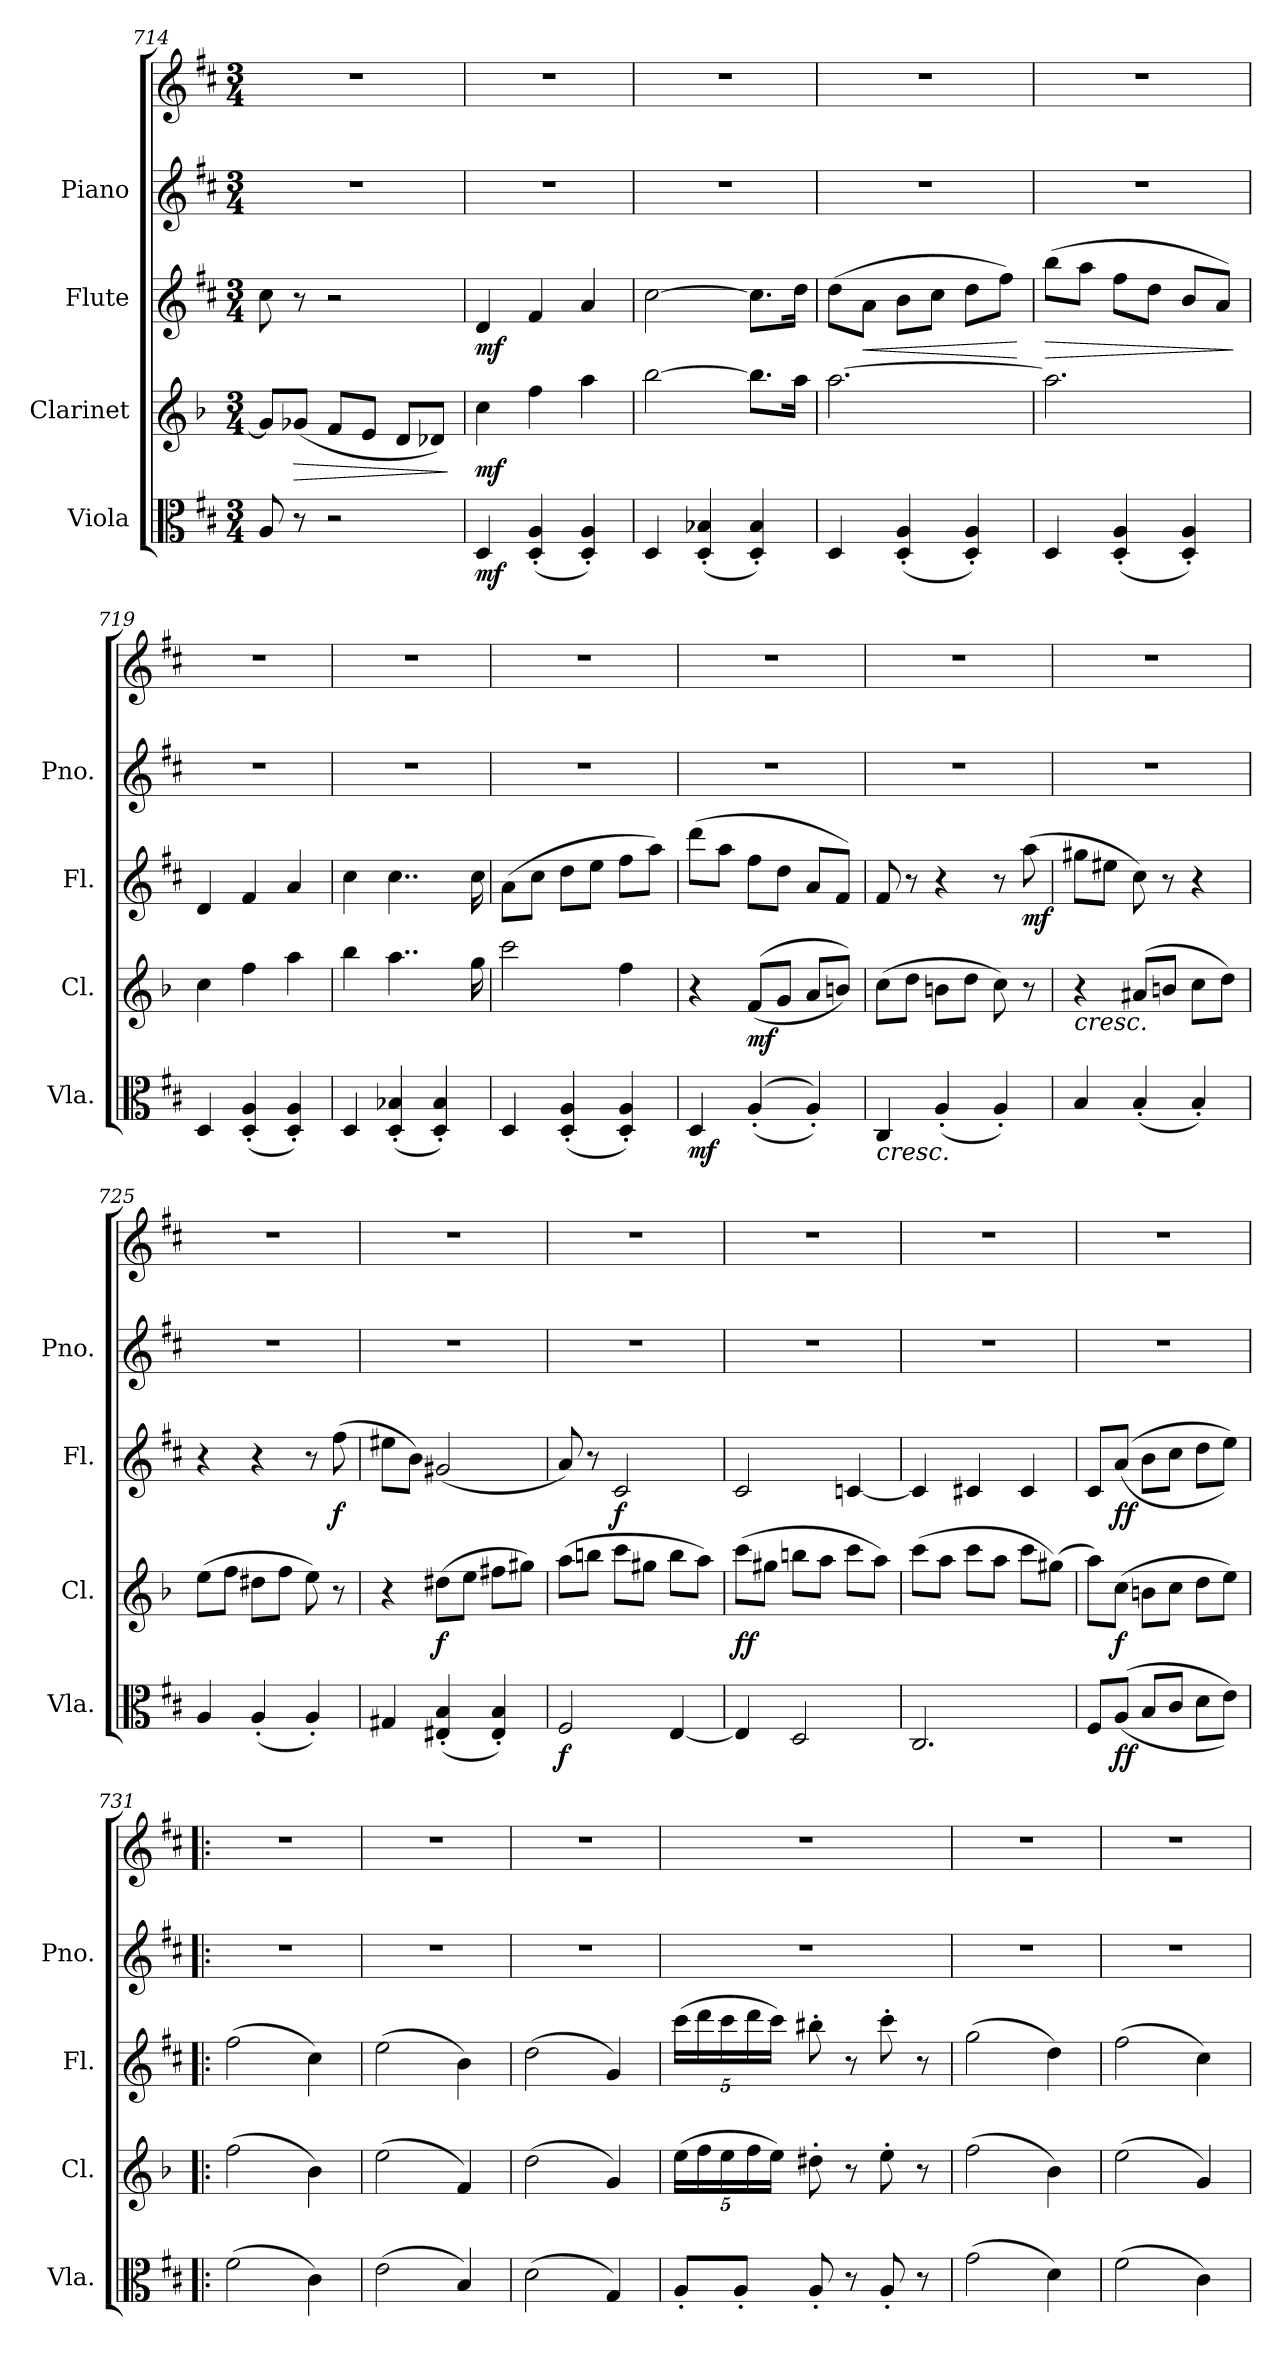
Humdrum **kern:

**kern	**dynam	**kern	**dynam	**kern	**dynam	**kern	**kern
*part4	*part4	*part3	*part3	*part2	*part2	*part1	*part1
*staff5	*staff5	*staff4	*staff4	*staff3	*staff3	*staff2	*staff1
*I"Viola	*	*I"Clarinet	*	*I"Flute	*	*I"Piano	*
*I'Vla.	*	*I'Cl.	*	*I'Fl.	*	*I'Pno.	*
*clefC3	*	*clefG2	*	*clefG2	*	*clefG2	*clefG2
*	*	*ITrd2c3	*	*	*	*	*
*k[f#c#]	*	*k[f#c#]	*	*k[f#c#]	*	*k[f#c#]	*k[f#c#]
*M3/4	*	*M3/4	*	*M3/4	*	*M3/4	*M3/4
=714	=714	=714	=714	=714	=714	=714	=714
8A/	.	8e/L]	.	8cc#\	.	2.r	2.r
!	!	!	!LO:HP:b	!	!	!	!
8r	.	(<8e-X/J	>	8r	.	.	.
2r	.	8d/L	.	2r	.	.	.
.	.	8c#/J	.	.	.	.	.
.	.	8B/L	.	.	.	.	.
.	.	8B-X/J)	.	.	.	.	.
.	.	.	]	.	.	.	.
=715	=715	=715	=715	=715	=715	=715	=715
!	!LO:DY:b	!	!LO:DY:b	!	!LO:DY:b	!	!
4D/	mf	4a\	mf	4d/	mf	2.r	2.r
(<4D/' 4A/'	.	4dd\	.	4f#/	.	.	.
4D/' 4A/')	.	4ff#\	.	4a/	.	.	.
=716	=716	=716	=716	=716	=716	=716	=716
4D/	.	[2gg\	.	[2cc#\	.	2.r	2.r
(<4D/' 4B-X/'	.	.	.	.	.	.	.
4D/' 4B-/')	.	8.gg\L]	.	8.cc#\L]	.	.	.
.	.	16ff#\Jk	.	16dd\Jk	.	.	.
=717	=717	=717	=717	=717	=717	=717	=717
4D/	.	[2.ff#\	.	(>8dd\L	.	2.r	2.r
!	!	!	!	!	!LO:HP:b	!	!
.	.	.	.	8a\J	<	.	.
(<4D/' 4A/'	.	.	.	8b\L	.	.	.
.	.	.	.	8cc#\J	.	.	.
4D/' 4A/')	.	.	.	8dd\L	.	.	.
.	.	.	.	8ff#\J)	.	.	.
.	.	.	.	.	[	.	.
=718	=718	=718	=718	=718	=718	=718	=718
!	!	!	!	!	!LO:HP:b	!	!
4D/	.	2.ff#\]	.	(>8bb\L	>	2.r	2.r
.	.	.	.	8aa\J	.	.	.
(<4D/' 4A/'	.	.	.	8ff#\L	.	.	.
.	.	.	.	8dd\J	.	.	.
4D/' 4A/')	.	.	.	8b/L	.	.	.
.	.	.	.	8a/J)	.	.	.
.	.	.	.	.	]	.	.
!!LO:PB:g=z
=719	=719	=719	=719	=719	=719	=719	=719
4D/	.	4a\	.	4d/	.	2.r	2.r
(<4D/' 4A/'	.	4dd\	.	4f#/	.	.	.
4D/' 4A/')	.	4ff#\	.	4a/	.	.	.
=720	=720	=720	=720	=720	=720	=720	=720
4D/	.	4gg\	.	4cc#\	.	2.r	2.r
(<4D/' 4B-X/'	.	4..ff#\	.	4..cc#\	.	.	.
4D/' 4B-/')	.	.	.	.	.	.	.
.	.	16ee\	.	16cc#\	.	.	.
=721	=721	=721	=721	=721	=721	=721	=721
4D/	.	2aa\	.	(>8a\L	.	2.r	2.r
.	.	.	.	8cc#\J	.	.	.
(<4D/' 4A/'	.	.	.	8dd\L	.	.	.
.	.	.	.	8ee\J	.	.	.
4D/' 4A/')	.	4dd\	.	8ff#\L	.	.	.
.	.	.	.	8aa\J)	.	.	.
=722	=722	=722	=722	=722	=722	=722	=722
!	!LO:DY:b	!	!	!	!	!	!
4D/	mf	4r	.	(>8ddd\L	.	2.r	2.r
.	.	.	.	8aa\J	.	.	.
!	!	!	!LO:DY:b	!	!	!	!
(<(<4A'/	.	(<(<8d/L	mf	8ff#\L	.	.	.
.	.	8e/J	.	8dd\J	.	.	.
4A'/))	.	8f#/L	.	8a/L	.	.	.
.	.	8g#X/J))	.	8f#/J)	.	.	.
=723	=723	=723	=723	=723	=723	=723	=723
!LO:TX:b:i:t=cresc.	!	!	!	!	!	!	!
4C#/	.	(>8a\L	.	8f#/	.	2.r	2.r
.	.	8b\J	.	8r	.	.	.
(<4A'/	.	8g#X\L	.	4r	.	.	.
.	.	8b\J	.	.	.	.	.
4A'/)	.	8a\)	.	8r	.	.	.
!	!	!	!	!	!LO:DY:b	!	!
.	.	8r	.	(>8aa\	mf	.	.
=724	=724	=724	=724	=724	=724	=724	=724
!	!	!LO:TX:b:i:t=cresc.	!	!	!	!	!
4B/	.	4r	.	8gg#X\L	.	2.r	2.r
.	.	.	.	8ee#X\J	.	.	.
(<4B'/	.	(>8f##X/L	.	8cc#\)	.	.	.
.	.	8g#X/J	.	8r	.	.	.
4B'/)	.	8a\L	.	4r	.	.	.
.	.	8b\J)	.	.	.	.	.
!!LO:LB:g=z
=725	=725	=725	=725	=725	=725	=725	=725
4A/	.	(>8cc#\L	.	4r	.	2.r	2.r
.	.	8dd\J	.	.	.	.	.
(<4A'/	.	8b#X\L	.	4r	.	.	.
.	.	8dd\J	.	.	.	.	.
4A'/)	.	8cc#\)	.	8r	.	.	.
!	!	!	!	!	!LO:DY:b	!	!
.	.	8r	.	(>8ff#\	f	.	.
=726	=726	=726	=726	=726	=726	=726	=726
4G#X/	.	4r	.	8ee#X\L	.	2.r	2.r
.	.	.	.	8b\J)	.	.	.
!	!	!	!LO:DY:b	!	!	!	!
(<4E#X/' 4B/'	.	(>8b#X\L	f	(<2g#X/	.	.	.
.	.	8cc#\J	.	.	.	.	.
4E#/' 4B/')	.	8dd#X\L	.	.	.	.	.
.	.	8ee#X\J)	.	.	.	.	.
=727	=727	=727	=727	=727	=727	=727	=727
!	!LO:DY:b	!	!	!	!	!	!
2F#/	f	(>8ff#\L	.	8a/)	.	2.r	2.r
.	.	8gg#X\J	.	8r	.	.	.
!	!	!	!	!	!LO:DY:b	!	!
.	.	8aa\L	.	2c#/	f	.	.
.	.	8ee#X\J	.	.	.	.	.
[4E/	.	8gg#\L	.	.	.	.	.
.	.	8ff#\J)	.	.	.	.	.
=728	=728	=728	=728	=728	=728	=728	=728
!	!	!	!LO:DY:b	!	!	!	!
4E/]	.	(>8aa\L	ff	2c#/	.	2.r	2.r
.	.	8ee#X\J	.	.	.	.	.
2D/	.	8gg#X\L	.	.	.	.	.
.	.	8ff#\J	.	.	.	.	.
.	.	8aa\L	.	[4cn/	.	.	.
.	.	8ff#\J)	.	.	.	.	.
=729	=729	=729	=729	=729	=729	=729	=729
2.C#/	.	(>8aa\L	.	4c/]	.	2.r	2.r
.	.	8ff#\J	.	.	.	.	.
.	.	8aa\L	.	4c#X/	.	.	.
.	.	8ff#\J	.	.	.	.	.
.	.	8aa\L	.	4c#/	.	.	.
.	.	(>8ee#X\J)	.	.	.	.	.
!!LO:LB:g=z
=730	=730	=730	=730	=730	=730	=730	=730
8F#/L	.	8ff#\L)	.	8c#/L	.	2.r	2.r
!	!LO:DY:b	!	!	!	!	!	!
!	!LO:DY:n=1:b	!	!LO:DY:b	!	!LO:DY:b	!	!
!	!	!	!	!	!LO:DY:n=1:b	!	!
(>(>8A/J	f f	(>8a\J	f	(>(>8a/J	f f	.	.
8B/L	.	8g#X\L	.	8b\L	.	.	.
8c#/J	.	8a\J	.	8cc#\J	.	.	.
8d\L	.	8b\L	.	8dd\L	.	.	.
8e\J))	.	8cc#\J)	.	8ee\J))	.	.	.
=731!|:	=731!|:	=731!|:	=731!|:	=731!|:	=731!|:	=731!|:	=731!|:
(>2f#\	.	(>2dd\	.	(>2ff#\	.	2.r	2.r
4c#\)	.	4g\)	.	4cc#\)	.	.	.
=732	=732	=732	=732	=732	=732	=732	=732
(>2e\	.	(>2cc#\	.	(>2ee\	.	2.r	2.r
4B/)	.	4d/)	.	4b\)	.	.	.
=733	=733	=733	=733	=733	=733	=733	=733
(>2d\	.	(>2b\	.	(>2dd\	.	2.r	2.r
4G/)	.	4e/)	.	4g/)	.	.	.
=734	=734	=734	=734	=734	=734	=734	=734
*	*	*Xbrackettup	*	*Xbrackettup	*	*	*
8A'/L	.	(>20cc#\LL	.	(>20ccc#\LL	.	2.r	2.r
.	.	20dd\	.	20ddd\	.	.	.
.	.	20cc#\	.	20ccc#\	.	.	.
8A'/J	.	.	.	.	.	.	.
.	.	20dd\	.	20ddd\	.	.	.
.	.	20cc#\JJ)	.	20ccc#\JJ)	.	.	.
8A'/	.	8b#X'\	.	8bb#X'\	.	.	.
8r	.	8r	.	8r	.	.	.
8A'/	.	8cc#'\	.	8ccc#'\	.	.	.
8r	.	8r	.	8r	.	.	.
=735	=735	=735	=735	=735	=735	=735	=735
(>2g\	.	(>2dd\	.	(>2gg\	.	2.r	2.r
4d\)	.	4g\)	.	4dd\)	.	.	.
=736	=736	=736	=736	=736	=736	=736	=736
(>2f#\	.	(>2cc#\	.	(>2ff#\	.	2.r	2.r
4c#\)	.	4e/)	.	4cc#\)	.	.	.
=	=	=	=	=	=	=	=
*-	*-	*-	*-	*-	*-	*-	*-
